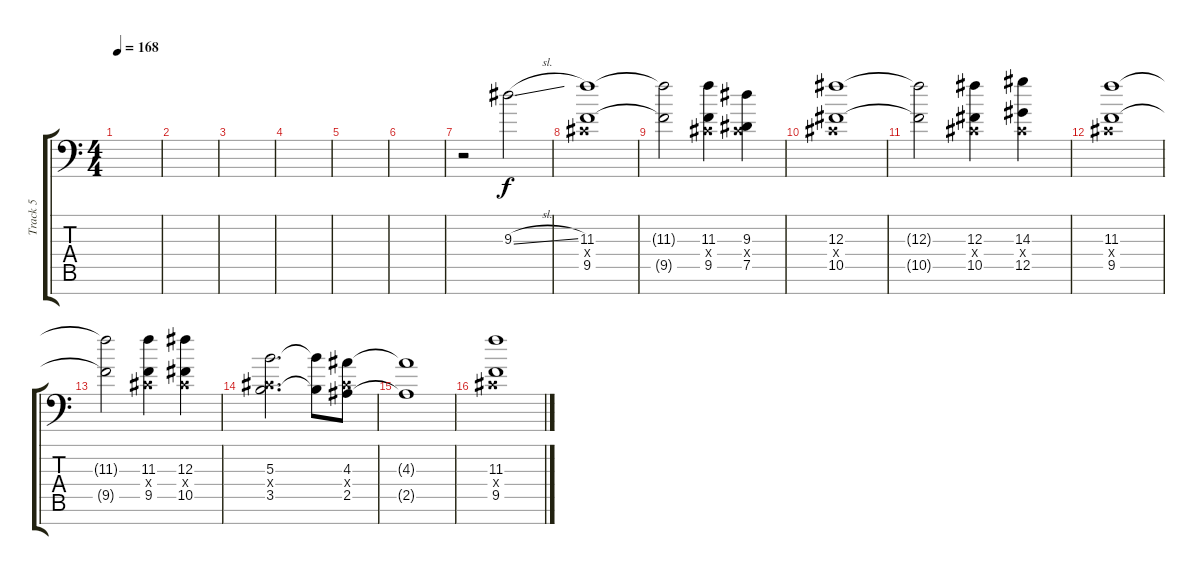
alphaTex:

\track ("Track 5" "Track 5") {instrument overdrivenguitar}
\staff {score tabs}
\tuning (Eb4 Bb3 Gb3 Db3 Ab2 Eb2 Bb1) {hide}
\ts (4 4)
\tempo 168
\clef f4
\ks c
|
|
|
|
|
|
r.2 9.3{sl}.2 |
(11.3 0.4{x} 9.5).1 |
(11.3{t} 9.5{t}).2 (11.3 0.4{x} 9.5).4 (9.3 0.4{x} 7.5).4 |
(12.3 0.4{x} 10.5).1 |
(12.3{t} 10.5{t}).2 (12.3 0.4{x} 10.5).4 (14.3 0.4{x} 12.5).4 |
(11.3 0.4{x} 9.5).1 |
(11.3{t} 9.5{t}).2 (11.3 0.4{x} 9.5).4 (12.3 0.4{x} 10.5).4 |
(5.3 0.4{x} 3.5).2{d} (5.3{t} 3.5{t}).8 (4.3 0.4{x} 2.5).8 |
(4.3{t} 2.5{t}).1 |
(11.3 0.4{x} 9.5).1
